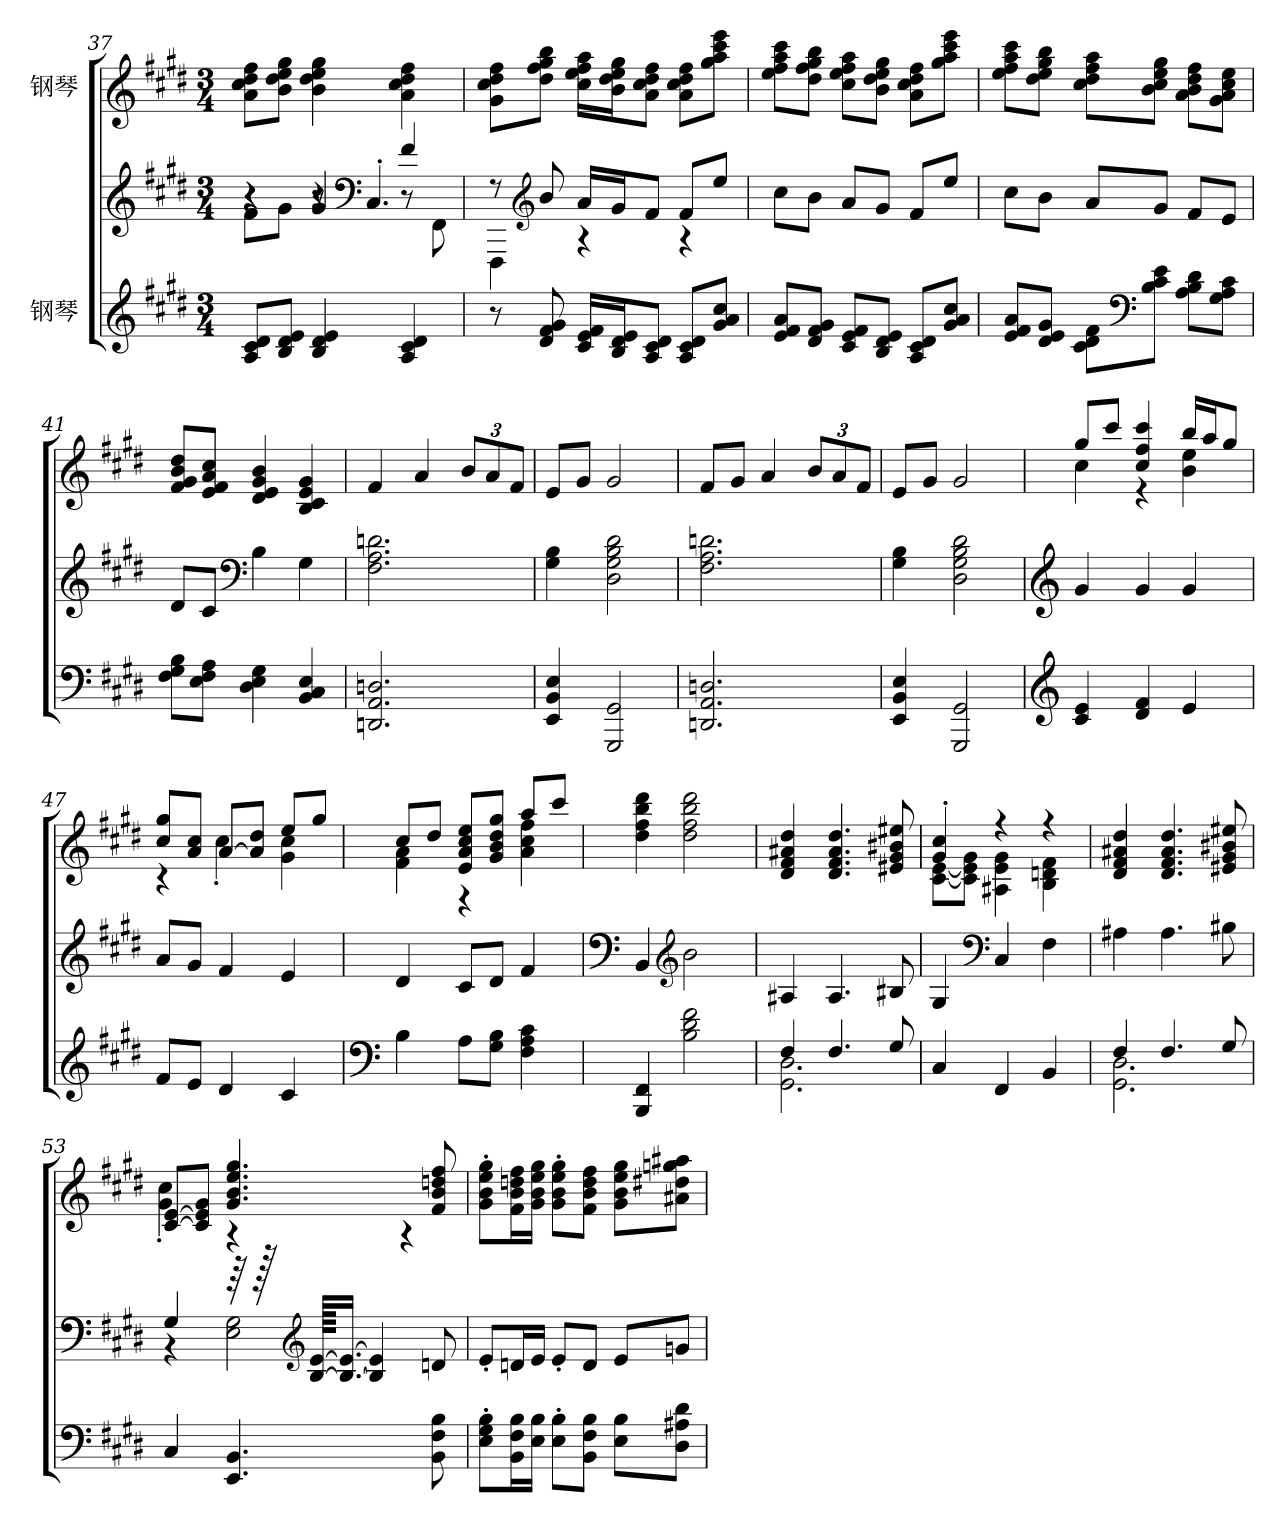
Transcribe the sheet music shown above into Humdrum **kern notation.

**kern	**kern	**kern
*part2	*part2	*part1
*staff3	*staff2	*staff1
*I"钢琴	*	*I"钢琴
*clefG2	*clefG2	*clefG2
*k[f#c#g#d#]	*k[f#c#g#d#]	*k[f#c#g#d#]
*M3/4	*M3/4	*M3/4
=37	=37	=37
*	*^	*
*	*	*^	*
8A/ 8c#/ 8d#/L	4r	8f#\L	4r	8a\ 8cc#\ 8dd#\ 8ff#\L
8B/ 8d#/ 8e/J	.	8g#\J	.	8b\ 8dd#\ 8ee\ 8gg#\J
4B/ 4d#/ 4e/	4g#/	4r	8r	4b\ 4dd#\ 4ee\ 4gg#\
*	*clefF4	*	*	*
.	.	.	4.C#'/	.
4A/ 4c#/ 4d#/	4f#/	8r	.	4a\ 4cc#\ 4dd#\ 4ff#\
.	.	8FF#\	.	.
*	*	*v	*v	*
!!LO:LB:g=z
=38	=38	=38	=38
8r	8r	4FFF#\	8g#\ 8cc#\ 8dd#\ 8ff#\L
*	*clefG2	*	*
8d#/ 8f#/ 8g#/	8b/	.	8dd#\ 8ff#\ 8gg#\ 8bb\J
16c#/ 16e/ 16f#/LL	16a/LL	4r	16cc#\ 16ee\ 16ff#\ 16aa\LL
16B/ 16d#/ 16e/J	16g#/J	.	16b\ 16dd#\ 16ee\ 16gg#\J
8A/ 8c#/ 8d#/J	8f#/J	.	8a\ 8cc#\ 8dd#\ 8ff#\J
8A/ 8c#/ 8d#/L	8f#/L	4r	8a\ 8cc#\ 8dd#\ 8ff#\L
8g#/ 8a/ 8cc#/J	8ee/J	.	8gg#\ 8aa\ 8ccc#\ 8eee\J
*	*v	*v	*
=39	=39	=39
8e/ 8f#/ 8a/L	8cc#\L	8ee\ 8ff#\ 8aa\ 8ccc#\L
8d#/ 8f#/ 8g#/J	8b\J	8dd#\ 8ff#\ 8gg#\ 8bb\J
8c#/ 8e/ 8f#/L	8a/L	8cc#\ 8ee\ 8ff#\ 8aa\L
8B/ 8d#/ 8e/J	8g#/J	8b\ 8dd#\ 8ee\ 8gg#\J
8A/ 8c#/ 8d#/L	8f#/L	8a\ 8cc#\ 8dd#\ 8ff#\L
8g#/ 8a/ 8cc#/J	8ee/J	8gg#\ 8aa\ 8ccc#\ 8eee\J
!!LO:LB:g=z
=40	=40	=40
8e/ 8f#/ 8a/L	8cc#\L	8ee\ 8ff#\ 8aa\ 8ccc#\L
8d#/ 8e/ 8g#/J	8b\J	8dd#\ 8ee\ 8gg#\ 8bb\J
8c#\ 8d#\ 8f#\L	8a/L	8cc#\ 8dd#\ 8ff#\ 8aa\L
*clefF4	*	*
8B\ 8c#\ 8e\J	8g#/J	8b\ 8cc#\ 8ee\ 8gg#\J
8A\ 8B\ 8d#\L	8f#/L	8a\ 8b\ 8dd#\ 8ff#\L
8G#\ 8A\ 8c#\J	8e/J	8g#\ 8a\ 8cc#\ 8ee\J
=41	=41	=41
8F#\ 8G#\ 8B\L	8d#/L	8f#/ 8g#/ 8b/ 8dd#/L
8E\ 8F#\ 8A\J	8c#/J	8e/ 8f#/ 8a/ 8cc#/J
*	*clefF4	*
4D#\ 4E\ 4G#\	4B\	4d#/ 4e/ 4g#/ 4b/
4BB/ 4C#/ 4E/	4G#\	4B/ 4c#/ 4e/ 4g#/
=42	=42	=42
2.DDn/ 2.AA/ 2.Dn/	2.F#\ 2.A\ 2.dn\	4f#/
.	.	4a/
*	*	*Xbrackettup
.	.	12b/L
.	.	12a/
.	.	12f#/J
=43	=43	=43
4EE/ 4BB/ 4E/	4G#\ 4B\	8e/L
.	.	8g#/J
2GGG#/ 2GG#/	2D#\ 2G#\ 2B\ 2d#\	2g#/
=44	=44	=44
2.DDn/ 2.AA/ 2.Dn/	2.F#\ 2.A\ 2.dn\	8f#/L
.	.	8g#/J
.	.	4a/
.	.	12b/L
.	.	12a/
.	.	12f#/J
!!LO:PB:g=z
=45	=45	=45
4EE/ 4BB/ 4E/	4G#\ 4B\	8e/L
.	.	8g#/J
2GGG#/ 2GG#/	2D#\ 2G#\ 2B\ 2d#\	2g#/
=46	=46	=46
*clefG2	*clefG2	*
*	*	*^
4c#/ 4e/	4g#/	8gg#/L	4cc#\
.	.	8ccc#/J	.
4d#/ 4f#/	4g#/	4cc#/ 4ff#/ 4ccc#/	4r
4e/	4g#/	16bb/LL	4b\ 4ee\
.	.	16aa/J	.
.	.	8gg#/J	.
=47	=47	=47	=47
8f#/L	8a/L	8cc#/ 8gg#/L	4r
8e/J	8g#/J	8a/ 8cc#/J	.
4d#/	4f#/	[8a/L	4cc#'\
.	.	8a/] 8dd#/J	.
4c#/	4e/	8ee/L	4g#\ 4cc#\
.	.	8gg#/J	.
=48	=48	=48	=48
*clefF4	*	*	*
4B\	4d#/	8cc#/L	4f#\ 4a\
.	.	8dd#/J	.
8A\L	8c#/L	8e/ 8a/ 8cc#/ 8ee/L	4r
8G#\ 8B\J	8d#/J	8g#/ 8b/ 8dd#/ 8gg#/J	.
4F#\ 4A\ 4c#\	4f#/	8aa/L	4a\ 4cc#\ 4ff#\
.	.	8ccc#/J	.
*	*	*v	*v
=49	=49	=49
*	*clefF4	*
4BBB/ 4FF#/	4BB/	4dd#\ 4ff#\ 4bb\ 4ddd#\
*	*clefG2	*
2B\ 2d#\ 2f#\	2b\	2dd#\ 2ff#\ 2bb\ 2ddd#\
!!LO:LB:g=z
=50	=50	=50
*^	*	*
4F#/	2.GG#\ 2.D#\	4A#X/	4d#/ 4f#/ 4a#X/ 4dd#/
4.F#/	.	4.A#/	4.d#/ 4.f#/ 4.a#/ 4.dd#/
8G#/	.	8B#X/	8e#X/ 8g#/ 8b#X/ 8ee#X/
*v	*v	*	*
=51	=51	=51
*	*	*^
4C#/	4G#/	4g#/' 4cc#/'	[8c#\ [8e\L
.	.	.	8c#\] 8e\] 8g#\J
*	*clefF4	*	*
4FF#/	4C#/	4r	4A#X\ 4e\ 4g#\
4BB/	4F#\	4r	4B\ 4dn\ 4f#\
*	*	*v	*v
=52	=52	=52
*^	*	*
4F#/	2.GG#\ 2.D#\	4A#X\	4d#/ 4f#/ 4a#X/ 4dd#/
4.F#/	.	4.A#\	4.d#/ 4.f#/ 4.a#/ 4.dd#/
8G#/	.	8B#X\	8e#X/ 8g#/ 8b#X/ 8ee#X/
*v	*v	*	*
=53	=53	=53
*	*^	*^
4C#/	4G#/	4r	[8c#/ [8e/L	4g#\' 4cc#\'
.	.	.	8c#/] 8e/] 8g#/J	.
4.EE/ 4.BB/	64r	2E\ 2G#\	4.g#/ 4.b/ 4.ee/ 4.gg#/	4r
.	128r	.	.	.
*	*clefG2	*	*	*
.	[128B/ [128e/KKKLL	.	.	.
.	16.B/_ 16.e/_JJ	.	.	.
.	4B/] 4e/]	.	.	.
.	.	.	.	4r
8BB\ 8F#\ 8B\	8dn/	.	8f#/ 8b/ 8ddn/ 8ff#/	.
*	*v	*v	*	*
*	*	*v	*v
!!LO:LB:g=z
=54	=54	=54
8E\' 8G#\' 8B\'L	8e'/L	8g#\' 8b\' 8ee\' 8gg#\'L
16BB\ 16F#\ 16B\L	16dn/L	16f#\ 16b\ 16ddn\ 16ff#\L
16E\ 16B\JJ	16e/JJ	16g#\ 16b\ 16ee\ 16gg#\JJ
8E\' 8B\'L	8e'/L	8g#\' 8b\' 8ee\' 8gg#\'L
8BB\ 8F#\ 8B\J	8d/J	8f#\ 8b\ 8dd\ 8ff#\J
8E\ 8B\L	8e/L	8g#\ 8b\ 8ee\ 8gg#\L
8D#\ 8A#X\ 8d#\J	8gn/J	8a#X\ 8dd#X\ 8ggn\ 8aa#X\J
=	=	=
*-	*-	*-
